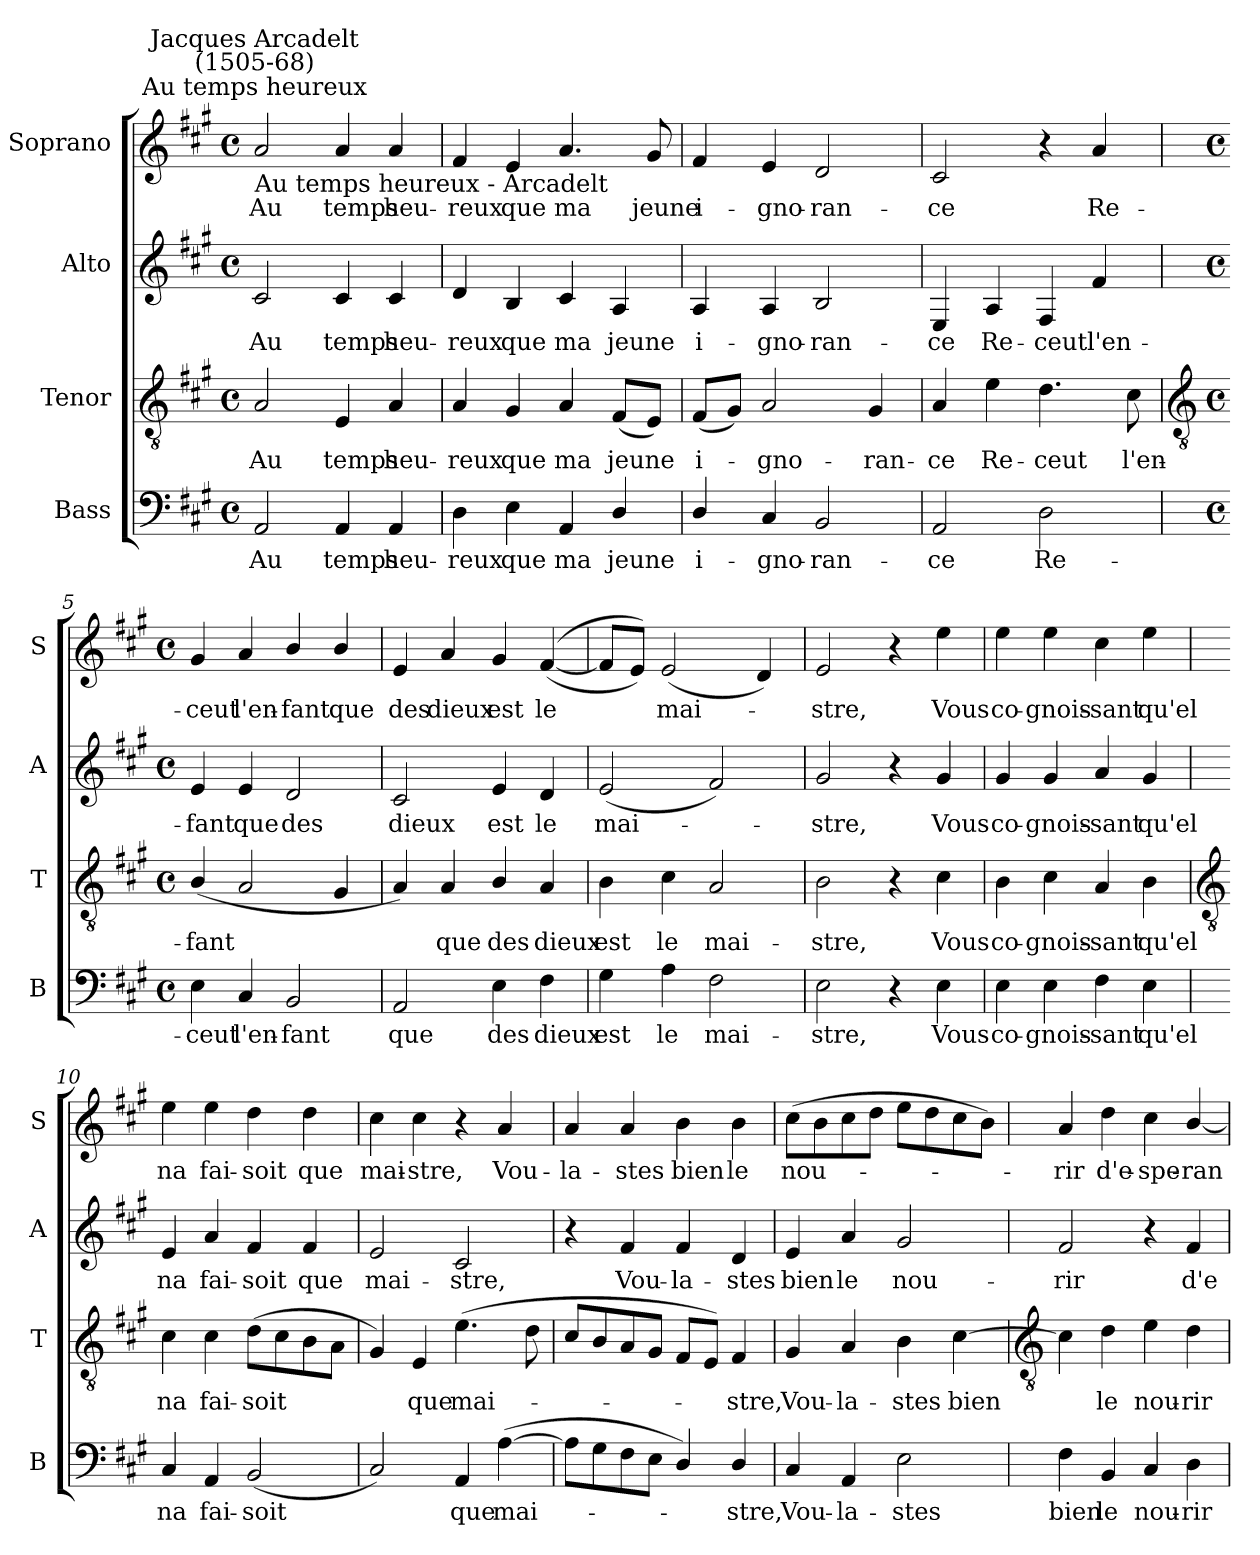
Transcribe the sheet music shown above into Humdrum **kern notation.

**kern	**text	**kern	**text	**kern	**text	**kern	**text
*part4	*part4	*part3	*part3	*part2	*part2	*part1	*part1
*staff4	*staff4	*staff3	*staff3	*staff2	*staff2	*staff1	*staff1
*I"Bass	*	*I"Tenor	*	*I"Alto	*	*I"Soprano	*
*I'B	*	*I'T	*	*I'A	*	*I'S	*
*clefF4	*	*clefGv2	*	*clefG2	*	*clefG2	*
*k[f#c#g#]	*	*k[f#c#g#]	*	*k[f#c#g#]	*	*k[f#c#g#]	*
*A:	*	*A:	*	*A:	*	*A:	*
*M4/4	*	*M4/4	*	*M4/4	*	*M4/4	*
*met(c)	*	*met(c)	*	*met(c)	*	*met(c)	*
=1	=1	=1	=1	=1	=1	=1	=1
!	!	!	!	!	!	!LO:TX:a:cj:t=Au temps heureux	!
!	!	!	!	!	!	!LO:TX:a:cj:t=Jacques Arcadelt\n(1505-68)	!
!	!	!	!	!	!	!LO:TX:b:t=Au temps heureux - Arcadelt	!
!	!LO:LY:b	!	!LO:LY:b	!	!LO:LY:b	!	!LO:LY:b
2AA	Au	2A	Au	2c#	Au	2a	Au
!	!LO:LY:b	!	!LO:LY:b	!	!LO:LY:b	!	!LO:LY:b
4AA	temps	4E	temps	4c#	temps	4a	temps
!	!LO:LY:b	!	!LO:LY:b	!	!LO:LY:b	!	!LO:LY:b
4AA	heu-	4A	heu-	4c#	heu-	4a	heu-
=2	=2	=2	=2	=2	=2	=2	=2
!	!LO:LY:b	!	!LO:LY:b	!	!LO:LY:b	!	!LO:LY:b
4D	-reux	4A	-reux	4d	-reux	4f#	-reux
!	!LO:LY:b	!	!LO:LY:b	!	!LO:LY:b	!	!LO:LY:b
4E	que	4G#	que	4B	que	4e	que
!	!LO:LY:b	!	!LO:LY:b	!	!LO:LY:b	!	!LO:LY:b
4AA	ma	4A	ma	4c#	ma	4.a	ma
!	!LO:LY:b	!	!LO:LY:b	!	!LO:LY:b	!	!
4D/	jeune	(<8F#L	jeune	4A	jeune	.	.
!	!	!	!	!	!	!	!LO:LY:b
.	.	8EJ)	.	.	.	8g#	jeune
=3	=3	=3	=3	=3	=3	=3	=3
!	!LO:LY:b	!	!LO:LY:b	!	!LO:LY:b	!	!LO:LY:b
4D/	i-	(<8F#L	i-	4A	i-	4f#	i-
.	.	8G#J)	.	.	.	.	.
!	!LO:LY:b	!	!LO:LY:b	!	!LO:LY:b	!	!LO:LY:b
4C#	-gno-	2A	gno-	4A	-gno-	4e	-gno-
!	!LO:LY:b	!	!	!	!LO:LY:b	!	!LO:LY:b
2BB	-ran-	.	.	2B/	-ran-	2d	-ran-
!	!	!	!LO:LY:b	!	!	!	!
.	.	4G#	-ran-	.	.	.	.
=4	=4	=4	=4	=4	=4	=4	=4
!	!LO:LY:b	!	!LO:LY:b	!	!LO:LY:b	!	!LO:LY:b
2AA	-ce	4A	-ce	4E	-ce	2c#	-ce
!	!	!	!LO:LY:b	!	!LO:LY:b	!	!
.	.	4e	Re-	4A	Re-	.	.
!	!LO:LY:b	!	!LO:LY:b	!	!LO:LY:b	!	!
2D	Re-	4.d	-ceut	4F#	-ceut	4r	.
!	!	!	!	!	!LO:LY:b	!	!LO:LY:b
.	.	.	.	4f#	l'en-	4a	Re-
!	!	!	!LO:LY:b	!	!	!	!
.	.	8c#	l'en-	.	.	.	.
!!LO:LB:g=z
=5	=5	=5	=5	=5	=5	=5	=5
*	*	*clefGv2	*	*	*	*	*
*M4/4	*	*M4/4	*	*M4/4	*	*M4/4	*
*met(c)	*	*met(c)	*	*met(c)	*	*met(c)	*
!	!LO:LY:b	!	!LO:LY:b	!	!LO:LY:b	!	!LO:LY:b
4E	-ceut	(<4B/	-fant	4e	-fant	4g#	-ceut
!	!LO:LY:b	!	!	!	!LO:LY:b	!	!LO:LY:b
4C#	l'en-	2A	.	4e	que	4a	l'en-
!	!LO:LY:b	!	!	!	!LO:LY:b	!	!LO:LY:b
2BB	-fant	.	.	2d	des	4b/	-fant
!	!	!	!	!	!	!	!LO:LY:b
.	.	4G#	.	.	.	4b/	que
=6	=6	=6	=6	=6	=6	=6	=6
!	!LO:LY:b	!	!	!	!LO:LY:b	!	!LO:LY:b
2AA	que	4A)	.	2c#	dieux	4e	des
!	!	!	!LO:LY:b	!	!	!	!LO:LY:b
.	.	4A	que	.	.	4a	dieux
!	!LO:LY:b	!	!LO:LY:b	!	!LO:LY:b	!	!LO:LY:b
4E	des	4B/	des	4e	est	4g#	est
!	!LO:LY:b	!	!LO:LY:b	!	!LO:LY:b	!	!LO:LY:b
4F#	dieux	4A	dieux	4d	le	(<(<[4f#	le
=7	=7	=7	=7	=7	=7	=7	=7
!	!LO:LY:b	!	!LO:LY:b	!	!LO:LY:b	!	!
4G#	est	4B	est	(<2e	mai-	8f#L]	.
.	.	.	.	.	.	8eJ))	.
!	!LO:LY:b	!	!LO:LY:b	!	!	!	!LO:LY:b
4A	le	4c#	le	.	.	(<2e	mai-
!	!LO:LY:b	!	!LO:LY:b	!	!	!	!
2F#	mai-	2A	mai-	2f#)	.	.	.
.	.	.	.	.	.	4d)	.
=8	=8	=8	=8	=8	=8	=8	=8
!	!LO:LY:b	!	!LO:LY:b	!	!LO:LY:b	!	!LO:LY:b
2E	-stre,	2B	-stre,	2g#	stre,	2e	stre,
4r	.	4r	.	4r	.	4r	.
!	!LO:LY:b	!	!LO:LY:b	!	!LO:LY:b	!	!LO:LY:b
4E	Vous	4c#	Vous	4g#	Vous	4ee	Vous
=9	=9	=9	=9	=9	=9	=9	=9
!	!LO:LY:b	!	!LO:LY:b	!	!LO:LY:b	!	!LO:LY:b
4E	co-	4B	co-	4g#	co-	4ee	co-
!	!LO:LY:b	!	!LO:LY:b	!	!LO:LY:b	!	!LO:LY:b
4E	-gnois-	4c#	-gnois-	4g#	-gnois-	4ee	-gnois-
!	!LO:LY:b	!	!LO:LY:b	!	!LO:LY:b	!	!LO:LY:b
4F#	-sant	4A	-sant	4a	-sant	4cc#	-sant
!	!LO:LY:b	!	!LO:LY:b	!	!LO:LY:b	!	!LO:LY:b
4E	qu'el	4B	qu'el	4g#	qu'el	4ee	qu'el
!!LO:LB:g=z
=10	=10	=10	=10	=10	=10	=10	=10
*	*	*clefGv2	*	*	*	*	*
!	!LO:LY:b	!	!LO:LY:b	!	!LO:LY:b	!	!LO:LY:b
4C#	na	4c#	na	4e	na	4ee	na
!	!LO:LY:b	!	!LO:LY:b	!	!LO:LY:b	!	!LO:LY:b
4AA	fai-	4c#	fai-	4a	fai-	4ee	fai-
!	!LO:LY:b	!	!LO:LY:b	!	!LO:LY:b	!	!LO:LY:b
(<2BB	-soit	(>8dL	-soit	4f#	-soit	4dd	-soit
.	.	8c#	.	.	.	.	.
!	!	!	!	!	!LO:LY:b	!	!LO:LY:b
.	.	8B	.	4f#	que	4dd	que
.	.	8AJ	.	.	.	.	.
=11	=11	=11	=11	=11	=11	=11	=11
!	!	!	!	!	!LO:LY:b	!	!LO:LY:b
2C#)	.	4G#)	.	2e	mai-	4cc#	mai-
!	!	!	!LO:LY:b	!	!	!	!LO:LY:b
.	.	4E	que	.	.	4cc#	-stre,
!	!LO:LY:b	!	!LO:LY:b	!	!LO:LY:b	!	!
4AA	que	(<4.e\	mai-	2c#	-stre,	4r	.
!	!LO:LY:b	!	!	!	!	!	!LO:LY:b
(>[4A	mai-	.	.	.	.	4a	Vou-
.	.	8d\	.	.	.	.	.
=12	=12	=12	=12	=12	=12	=12	=12
!	!	!	!	!	!	!	!LO:LY:b
8AL]	.	8c#L	.	4r	.	4a	-la-
8G#	.	8B	.	.	.	.	.
!	!	!	!	!	!LO:LY:b	!	!LO:LY:b
8F#	.	8A	.	4f#	Vou-	4a	-stes
8EJ	.	8G#J	.	.	.	.	.
!	!	!	!	!	!LO:LY:b	!	!LO:LY:b
4D/)	.	8F#L	.	4f#	-la-	4b	bien
.	.	8EJ)	.	.	.	.	.
!	!LO:LY:b	!	!LO:LY:b	!	!LO:LY:b	!	!LO:LY:b
4D/	stre,	4F#	stre,	4d	-stes	4b	le
=13	=13	=13	=13	=13	=13	=13	=13
!	!LO:LY:b	!	!LO:LY:b	!	!LO:LY:b	!	!LO:LY:b
4C#	Vou-	4G#	Vou-	4e	bien	(>8cc#L	nou-
.	.	.	.	.	.	8b	.
!	!LO:LY:b	!	!LO:LY:b	!	!LO:LY:b	!	!
4AA	-la-	4A	-la-	4a	le	8cc#	.
.	.	.	.	.	.	8ddJ	.
!	!LO:LY:b	!	!LO:LY:b	!	!LO:LY:b	!	!
2E	-stes	4B	-stes	2g#	nou-	8eeL	.
.	.	.	.	.	.	8dd	.
!	!	!	!LO:LY:b	!	!	!	!
.	.	[4c#	bien	.	.	8cc#	.
.	.	.	.	.	.	8bJ)	.
!!LO:LB:g=z
=14	=14	=14	=14	=14	=14	=14	=14
*	*	*clefGv2	*	*	*	*	*
!	!LO:LY:b	!	!	!	!LO:LY:b	!	!LO:LY:b
4F#	bien	4c#]	.	2f#	-rir	4a	rir
!	!LO:LY:b	!	!LO:LY:b	!	!	!	!LO:LY:b
4BB	le	4d	le	.	.	4dd	d'e-
!	!LO:LY:b	!	!LO:LY:b	!	!	!	!LO:LY:b
4C#	nou-	4e	nou-	4r	.	4cc#	-spe-
!	!LO:LY:b	!	!LO:LY:b	!	!LO:LY:b	!	!LO:LY:b
4D	-rir	4d	-rir	4f#	d'e-	[4b/	-ran-
=	=	=	=	=	=	=	=
*-	*-	*-	*-	*-	*-	*-	*-
